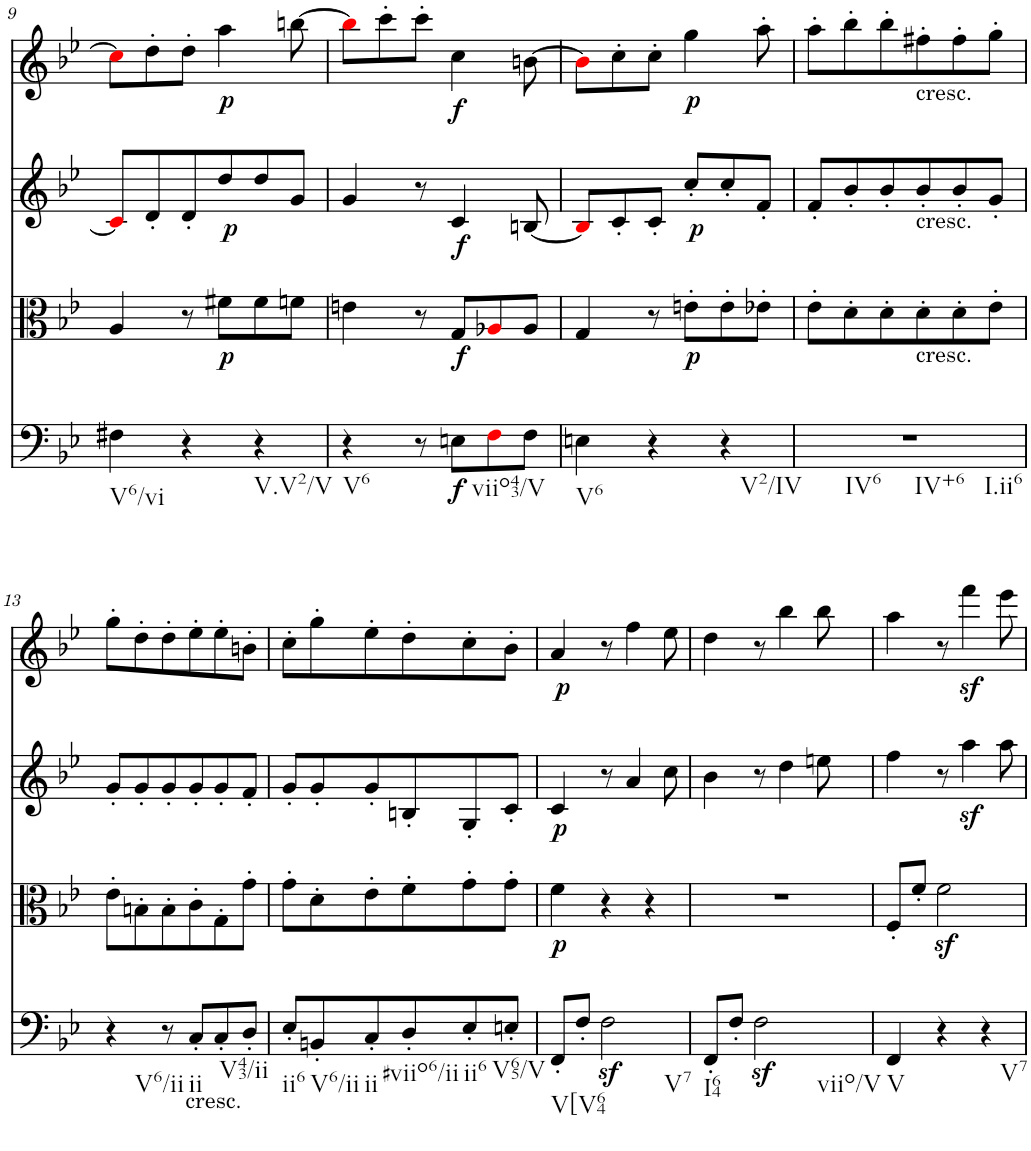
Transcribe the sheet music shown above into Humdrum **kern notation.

**kern	**dynam	**kern	**dynam	**kern	**dynam	**kern	**dynam
*part4	*part4	*part3	*part3	*part2	*part2	*part1	*part1
*staff4	*staff4	*staff3	*staff3	*staff2	*staff2	*staff1	*staff1
*I"Violoncello	*	*I"Viola	*	*I"Violin II	*	*I"Violin I	*
!!LO:PB:g=z
*clefF4	*	*clefC3	*	*clefG2	*	*clefG2	*
*k[b-e-]	*	*k[b-e-]	*	*k[b-e-]	*	*k[b-e-]	*
*B-:	*	*B-:	*	*B-:	*	*B-:	*
*M3/4	*	*M3/4	*	*M3/4	*	*M3/4	*
=9	=9	=9	=9	=9	=9	=9	=9
!LO:TX:b:t=V6/vi	!	!	!	!	!	!	!
4F#X\	.	4A/	.	8c#i/L]	.	8cc#i\L]	.
.	.	.	.	8d'/	.	8dd'\	.
4r	.	8r	.	8d'/	.	8dd'\J	.
!	!	!	!LO:DY:b	!	!LO:DY:b	!	!LO:DY:b
.	.	8f#X\L	p	8dd/	p	4aa\	p
!LO:TX:b:t=V.V2/V	!	!	!	!	!	!	!
4r	.	8f#\	.	8dd/	.	.	.
.	.	8fn\J	.	8g/J	.	[8bbn\	.
=10	=10	=10	=10	=10	=10	=10	=10
!LO:TX:b:t=V6	!	!	!	!	!	!	!
4r	.	4en\	.	4g/	.	8bbi\L]	.
.	.	.	.	.	.	8ccc'\	.
8r	.	8r	.	8r	.	8ccc'\J	.
!	!LO:DY:b	!	!LO:DY:b	!	!LO:DY:b	!	!LO:DY:b
8En\L	f	8G/L	f	4c/	f	4cc\	f
8Fi\	.	8A-Xi/	.	.	.	.	.
!LO:TX:b:t=viio43/V	!	!	!	!	!	!	!
8F\J	.	8A-/J	.	[8Bn/	.	[8bn\	.
=11	=11	=11	=11	=11	=11	=11	=11
!LO:TX:b:t=V6	!	!	!	!	!	!	!
4En\	.	4G/	.	8Bi/L]	.	8bi\L]	.
.	.	.	.	8c'/	.	8cc'\	.
4r	.	8r	.	8c'/J	.	8cc'\J	.
!	!	!	!LO:DY:b	!	!LO:DY:b	!	!LO:DY:b
.	.	8en'\L	p	8cc'/L	p	4gg\	p
!LO:TX:b:t=V2/IV	!	!	!	!	!	!	!
4r	.	8e'\	.	8cc'/	.	.	.
.	.	8e-X'\J	.	8f'/J	.	8aa'\	.
=12	=12	=12	=12	=12	=12	=12	=12
!LO:TX:b:t=IV6	!	!	!	!	!	!	!
!LO:TX:b:t=IV+6	!	!	!	!	!	!	!
!LO:TX:b:t=I.ii6	!	!	!	!	!	!	!
2.r	.	8e-'\L	.	8f'/L	.	8aa'\L	.
.	.	8d'\	.	8b-'/	.	8bb-'\	.
.	.	8d'\	.	8b-'/	.	8bb-'\	.
!	!	!	!	!	!	!LO:TX:b:t=cresc.	!
!	!	!	!	!LO:TX:b:t=cresc.	!	!	!
!	!	!LO:TX:b:t=cresc.	!	!	!	!	!
.	.	8d'\	.	8b-'/	.	8ff#X'\	.
.	.	8d'\	.	8b-'/	.	8ff#'\	.
.	.	8e-'\J	.	8g'/J	.	8gg'\J	.
!!LO:LB:g=z
=13	=13	=13	=13	=13	=13	=13	=13
!LO:TX:b:t=V6/ii	!	!	!	!	!	!	!
4r	.	8e-'\L	.	8g'/L	.	8gg'\L	.
.	.	8Bn'\	.	8g'/	.	8dd'\	.
8r	.	8B'\	.	8g'/	.	8dd'\	.
!LO:TX:b:t=cresc.	!	!	!	!	!	!	!
!LO:TX:b:t=ii	!	!	!	!	!	!	!
8C'/L	.	8c'\	.	8g'/	.	8ee-'\	.
8C'/	.	8G'\	.	8g'/	.	8ee-'\	.
!LO:TX:b:t=V43/ii	!	!	!	!	!	!	!
8D'/J	.	8g'\J	.	8f'/J	.	8bn'\J	.
=14	=14	=14	=14	=14	=14	=14	=14
!LO:TX:b:t=ii6	!	!	!	!	!	!	!
8E-'/L	.	8g'\L	.	8g'/L	.	8cc'\L	.
!LO:TX:b:t=V6/ii	!	!	!	!	!	!	!
8BBn'/	.	8d'\	.	8g'/	.	8gg'\	.
!LO:TX:b:t=ii	!	!	!	!	!	!	!
8C'/	.	8e-'\	.	8g'/	.	8ee-'\	.
!LO:TX:b:t=#viio6/ii	!	!	!	!	!	!	!
8D'/	.	8f'\	.	8Bn'/	.	8dd'\	.
!LO:TX:b:t=ii6	!	!	!	!	!	!	!
8E-'/	.	8g'\	.	8G'/	.	8cc'\	.
!LO:TX:b:t=V65/V	!	!	!	!	!	!	!
8En'/J	.	8g'\J	.	8c'/J	.	8b-'\J	.
=15	=15	=15	=15	=15	=15	=15	=15
!LO:TX:b:t=V[V64	!	!	!	!	!	!	!
!	!	!	!LO:DY:b	!	!LO:DY:b	!	!LO:DY:b
8FF'/L	.	4f\	p	4c/	p	4a/	p
8F'/J	.	.	.	.	.	.	.
!LO:TX:b:t=V7	!	!	!	!	!	!	!
2Fz<\	.	4r	.	8r	.	8r	.
.	.	.	.	4a/	.	4ff\	.
.	.	4r	.	.	.	.	.
.	.	.	.	8cc\	.	8ee-\	.
=16	=16	=16	=16	=16	=16	=16	=16
!LO:TX:b:t=I64	!	!	!	!	!	!	!
8FF'/L	.	2.r	.	4b-\	.	4dd\	.
8F'/J	.	.	.	.	.	.	.
!LO:TX:b:t=viio/V	!	!	!	!	!	!	!
2Fz<\	.	.	.	8r	.	8r	.
.	.	.	.	4dd\	.	4bb-\	.
.	.	.	.	8een\	.	8bb-\	.
=17	=17	=17	=17	=17	=17	=17	=17
!LO:TX:b:t=V	!	!	!	!	!	!	!
4FF/	.	8F'/L	.	4ff\	.	4aa\	.
.	.	8f'/J	.	.	.	.	.
4r	.	2fz<\	.	8r	.	8r	.
.	.	.	.	4aaz<\	.	4fffz<\	.
!LO:TX:b:t=V7	!	!	!	!	!	!	!
4r	.	.	.	.	.	.	.
.	.	.	.	8aa\	.	8eee-\	.
=	=	=	=	=	=	=	=
*-	*-	*-	*-	*-	*-	*-	*-
